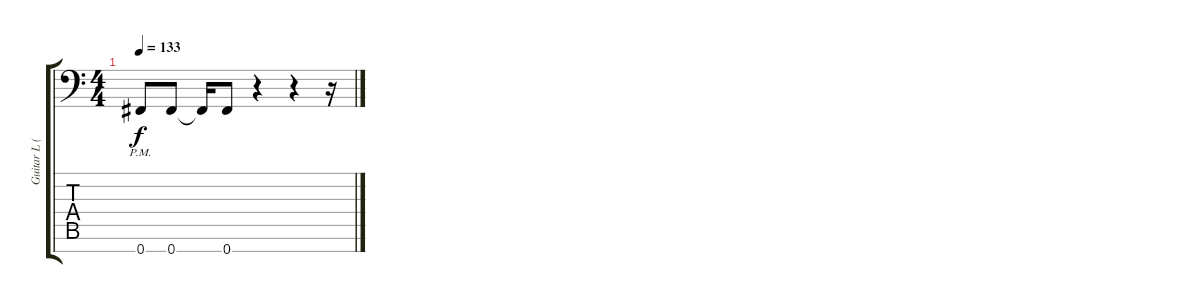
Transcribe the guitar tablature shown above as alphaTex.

\track ("Guitar L (Bottom 7)" "Guitar L (") {instrument distortionguitar}
\staff {score tabs}
\tuning (B3 G3 D3 A2 E2 B1 Gb1) {hide}
\ts (4 4)
\tempo 133
\clef f4
\ks c
0.7{pm}.8{dy f} 0.7.8 0.7{t}.16 0.7.8 r.4 r.4 r.16
